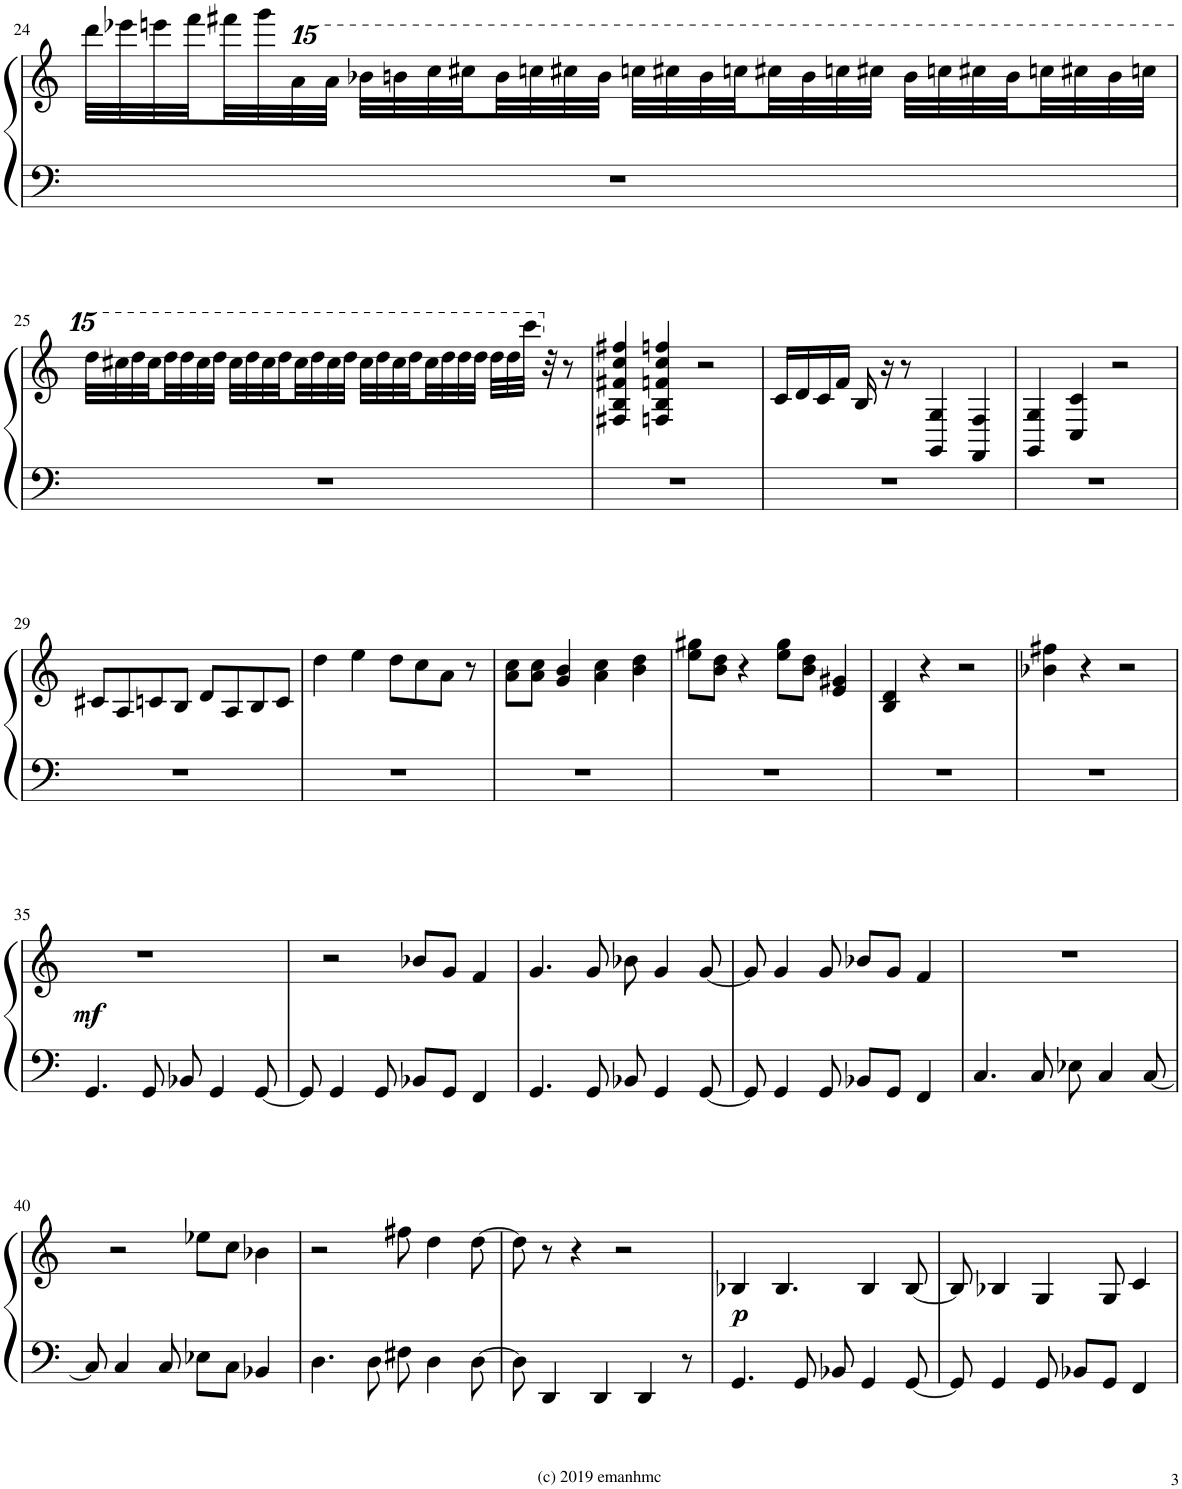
**kern	**kern	**dynam
*part1	*part1	*part1
*staff2	*staff1	*staff1/2
*I"Piano	*	*
*I'Pno.	*	*
!!LO:PB:g=z
*clefF4	*clefG2	*
*k[]	*k[]	*
*M4/4	*M4/4	*
=24	=24	=24
1r	32ddd\LLL	.
.	32eee-X\	.
.	32eeen\	.
.	32fff\	.
.	32fff#X\	.
.	32ggg\	.
*	*15ma	*
.	32aaa\	.
.	32aaa\JJJ	.
.	32bbb-X\LLL	.
.	32bbbn\	.
.	32cccc\	.
.	32cccc#X\	.
.	32bbb\	.
.	32ccccn\	.
.	32cccc#X\	.
.	32bbb\JJJ	.
.	32ccccn\LLL	.
.	32cccc#X\	.
.	32bbb\	.
.	32ccccn\	.
.	32cccc#X\	.
.	32bbb\	.
.	32ccccn\	.
.	32cccc#X\JJJ	.
.	32bbb\LLL	.
.	32ccccn\	.
.	32cccc#X\	.
.	32bbb\	.
.	32ccccn\	.
.	32cccc#X\	.
.	32bbb\	.
.	32ccccn\JJJ	.
!!LO:LB:g=z
=25	=25	=25
1r	32dddd\LLL	.
.	32cccc#X\	.
.	32dddd\	.
.	32cccc#\	.
.	32dddd\	.
.	32dddd\	.
.	32cccc#\	.
.	32dddd\JJJ	.
.	32cccc#\LLL	.
.	32dddd\	.
.	32cccc#\	.
.	32dddd\	.
.	32cccc#\	.
.	32dddd\	.
.	32cccc#\	.
.	32dddd\JJJ	.
.	32cccc#\LLL	.
.	32dddd\	.
.	32cccc#\	.
.	32dddd\	.
.	32cccc#\	.
.	32dddd\	.
.	32dddd\	.
.	32dddd\JJJ	.
.	32dddd\LLL	.
.	32dddd\	.
.	32ccccc\JJJ	.
*	*X15ma	*
.	32r	.
.	8r	.
=26	=26	=26
1r	4F#X/ 4B/ 4f#X/ 4cc/ 4ff#X/	.
.	4Fn/ 4B/ 4fn/ 4cc/ 4ffn/	.
.	2r	.
=27	=27	=27
1r	16c/LL	.
.	16d/	.
.	16c/	.
.	16f/JJ	.
.	16B/	.
.	16r	.
.	8r	.
.	4GG/ 4G/	.
.	4FF/ 4F/	.
=28	=28	=28
1r	4GG/ 4G/	.
.	4C/ 4c/	.
.	2r	.
!!LO:LB:g=z
=29	=29	=29
1r	8c#X/L	.
.	8A/	.
.	8cn/	.
.	8B/J	.
.	8d/L	.
.	8A/	.
.	8B/	.
.	8c/J	.
=30	=30	=30
1r	4dd\	.
.	4ee\	.
.	8dd\L	.
.	8cc\	.
.	8a\J	.
.	8r	.
=31	=31	=31
1r	8a\ 8cc\L	.
.	8a\ 8cc\J	.
.	4g/ 4b/	.
.	4a\ 4cc\	.
.	4b\ 4dd\	.
=32	=32	=32
1r	8ee\ 8gg#X\L	.
.	8b\ 8dd\J	.
.	4r	.
.	8ee\ 8gg#\L	.
.	8b\ 8dd\J	.
.	4e/ 4g#X/	.
=33	=33	=33
1r	4B/ 4d/	.
.	4r	.
.	2r	.
=34	=34	=34
1r	4b-X\ 4ff#X\	.
.	4r	.
.	2r	.
!!LO:LB:g=z
=35	=35	=35
!	!	!LO:DY:b
4.GG/	1r	mf
8GG/	.	.
8BB-X/	.	.
4GG/	.	.
[8GG/	.	.
=36	=36	=36
8GG/]	2r	.
4GG/	.	.
8GG/	.	.
8BB-X/L	8b-X/L	.
8GG/J	8g/J	.
4FF/	4f/	.
=37	=37	=37
4.GG/	4.g/	.
8GG/	8g/	.
8BB-X/	8b-X\	.
4GG/	4g/	.
[8GG/	[8g/	.
=38	=38	=38
8GG/]	8g/]	.
4GG/	4g/	.
8GG/	8g/	.
8BB-X/L	8b-X/L	.
8GG/J	8g/J	.
4FF/	4f/	.
=39	=39	=39
4.C/	1r	.
8C/	.	.
8E-X\	.	.
4C/	.	.
[8C/	.	.
!!LO:LB:g=z
=40	=40	=40
8C/]	2r	.
4C/	.	.
8C/	.	.
8E-X\L	8ee-X\L	.
8C\J	8cc\J	.
4BB-X/	4b-X\	.
=41	=41	=41
4.D\	2r	.
8D\	.	.
8F#X\	8ff#X\	.
4D\	4dd\	.
[8D\	[8dd\	.
=42	=42	=42
8D\]	8dd\]	.
4DD/	8r	.
.	4r	.
4DD/	.	.
.	2r	.
4DD/	.	.
8r	.	.
=43	=43	=43
!	!	!LO:DY:b
4.GG/	4B-X/	p
.	4.B-/	.
8GG/	.	.
8BB-X/	.	.
4GG/	4B-/	.
[8GG/	[8B-/	.
=44	=44	=44
8GG/]	8B-/]	.
4GG/	4B-X/	.
8GG/	4G/	.
8BB-X/L	.	.
8GG/J	8G/	.
4FF/	4c/	.
=	=	=
*-	*-	*-
